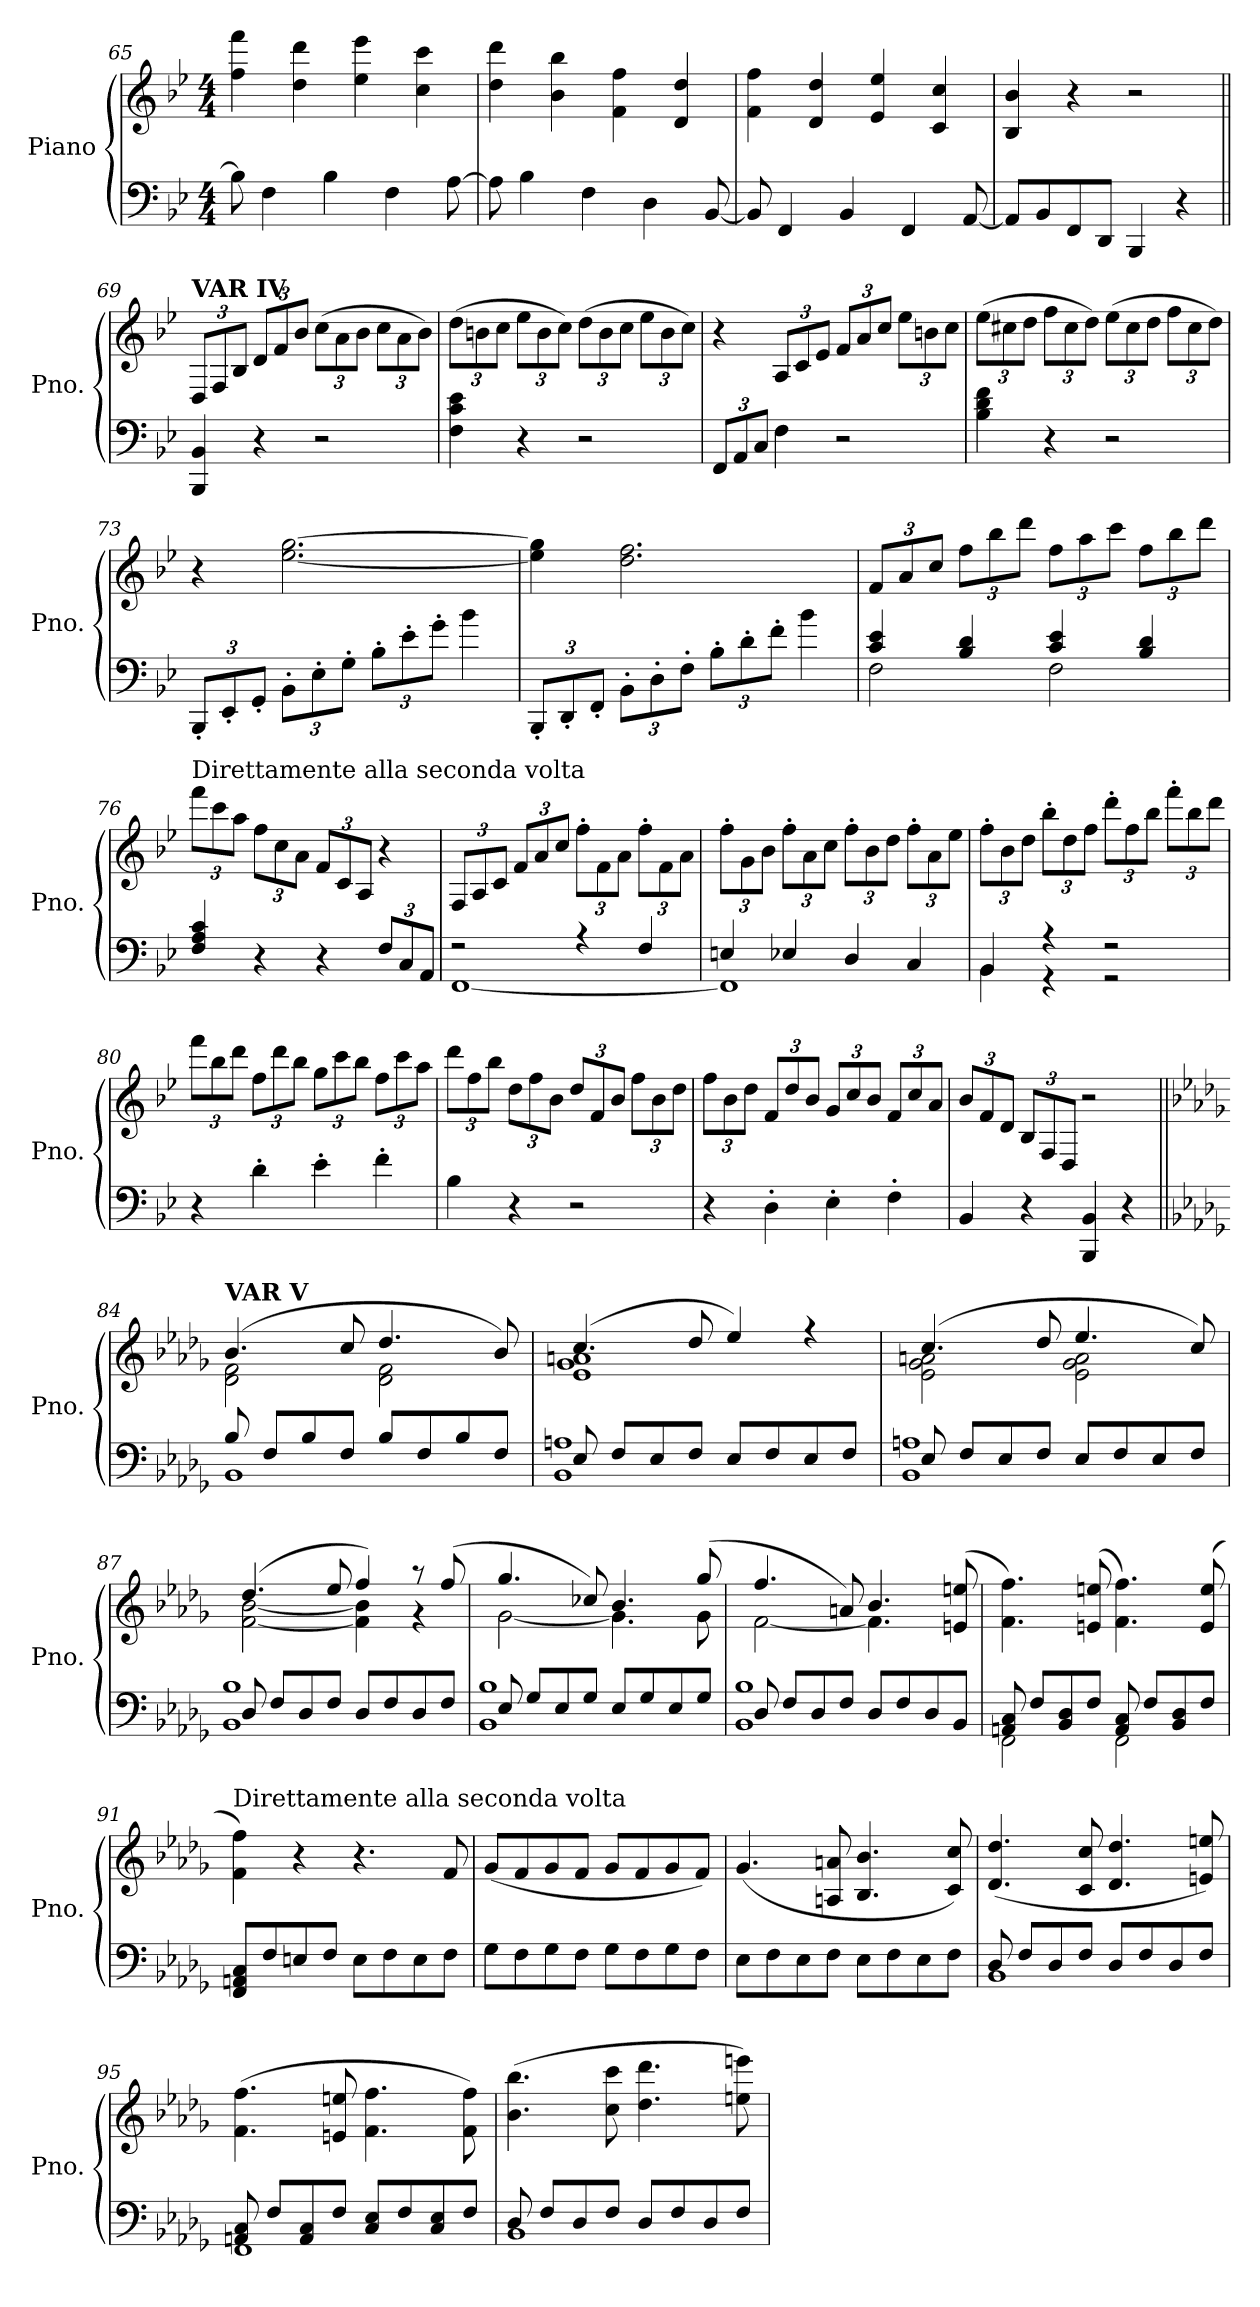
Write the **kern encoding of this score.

**kern	**kern
*part1	*part1
*staff2	*staff1
*I"Piano	*
*I'Pno.	*
*clefF4	*clefG2
*k[b-e-]	*k[b-e-]
*B-:	*B-:
*M4/4	*M4/4
=65	=65
8B-\]	4ff\ 4fff\
4F\	.
.	4dd\ 4ddd\
4B-\	.
.	4ee-\ 4eee-\
4F\	.
.	4cc\ 4ccc\
[8A\	.
=66	=66
8A\]	4dd\ 4ddd\
4B-\	.
.	4b-\ 4bb-\
4F\	.
.	4f\ 4ff\
4D\	.
.	4d/ 4dd/
[8BB-/	.
=67	=67
8BB-/]	4f\ 4ff\
4FF/	.
.	4d/ 4dd/
4BB-/	.
.	4e-/ 4ee-/
4FF/	.
.	4c/ 4cc/
[8AA/	.
=68	=68
8AA/L]	4B-/ 4b-/
8BB-/	.
8FF/	4r
8DD/J	.
4BBB-/	2r
4r	.
!!LO:LB:g=z
=69||	=69||
*	*Xbrackettup
!	!LO:TX:a:B:t=VAR IV
4BBB-/ 4BB-/	12D/L
.	12F/
.	12B-/J
4r	12d/L
.	12f/
.	12b-/J
2r	(>12cc\L
.	12a\
.	12b-\J
.	12cc\L
.	12a\
.	12b-\J)
=70	=70
4F\ 4c\ 4e-\	(>12dd\L
.	12bn\
.	12cc\J
4r	12ee-\L
.	12b\
.	12cc\J)
2r	(>12dd\L
.	12b\
.	12cc\J
.	12ee-\L
.	12b\
.	12cc\J)
=71	=71
*Xbrackettup	*
12FF/L	4r
12AA/	.
12C/J	.
4F\	12A/L
.	12c/
.	12e-/J
2r	12f/L
.	12a/
.	12cc/J
.	12ee-\L
.	12bn\
.	12cc\J
!!LO:LB:g=z
=72	=72
4B-\ 4d\ 4f\	(>12ee-\L
.	12cc#X\
.	12dd\J
4r	12ff\L
.	12cc#\
.	12dd\J)
2r	(>12ee-\L
.	12cc#\
.	12dd\J
.	12ff\L
.	12cc#\
.	12dd\J)
=73	=73
12BBB-'/L	4r
12EE-'/	.
12GG'/J	.
12BB-'\L	[2.ee-\ [2.gg\
12E-'\	.
12G'\J	.
12B-'\L	.
12e-'\	.
12g'\J	.
4b-\	.
=74	=74
12BBB-'/L	4ee-\] 4gg\]
12DD'/	.
12FF'/J	.
12BB-'\L	2.dd\ 2.ff\
12D'\	.
12F'\J	.
12B-'\L	.
12d'\	.
12f'\J	.
4b-\	.
!!LO:LB:g=z
=75	=75
*^	*
4c/ 4e-/	2F\	12f/L
.	.	12a/
.	.	12cc/J
4B-/ 4d/	.	12ff\L
.	.	12bb-\
.	.	12ddd\J
4c/ 4e-/	2F\	12ff\L
.	.	12aa\
.	.	12ccc\J
4B-/ 4d/	.	12ff\L
.	.	12bb-\
.	.	12ddd\J
*v	*v	*
=76	=76
!	!LO:TX:a:t=Direttamente alla seconda volta
4F/ 4A/ 4c/	12fff\L
.	12ccc\
.	12aa\J
4r	12ff\L
.	12cc\
.	12a\J
4r	12f/L
.	12c/
.	12A/J
12F/L	4r
12C/	.
12AA/J	.
=77	=77
*^	*
2r	[1FF	12F/L
.	.	12A/
.	.	12c/J
.	.	12f/L
.	.	12a/
.	.	12cc/J
4r	.	12ff'\L
.	.	12f\
.	.	12a\J
4F/	.	12ff'\L
.	.	12f\
.	.	12a\J
!!LO:LB:g=z
=78	=78	=78
4En/	1FF]	12ff'\L
.	.	12g\
.	.	12b-\J
4E-X/	.	12ff'\L
.	.	12a\
.	.	12cc\J
4D/	.	12ff'\L
.	.	12b-\
.	.	12dd\J
4C/	.	12ff'\L
.	.	12a\
.	.	12ee-\J
=79	=79	=79
4BB-/	4BB-\	12ff'\L
.	.	12b-\
.	.	12dd\J
4r	4r	12bb-'\L
.	.	12dd\
.	.	12ff\J
2r	2r	12ddd'\L
.	.	12ff\
.	.	12bb-\J
.	.	12fff'\L
.	.	12bb-\
.	.	12ddd\J
*v	*v	*
=80	=80
4r	12fff\L
.	12bb-\
.	12ddd\J
4d'\	12ff\L
.	12ddd\
.	12bb-\J
4e-'\	12gg\L
.	12ccc\
.	12bb-\J
4f'\	12ff\L
.	12ccc\
.	12aa\J
!!LO:PB:g=z
=81	=81
4B-\	12ddd\L
.	12ff\
.	12bb-\J
4r	12dd\L
.	12ff\
.	12b-\J
2r	12dd/L
.	12f/
.	12b-/J
.	12ff\L
.	12b-\
.	12dd\J
=82	=82
4r	12ff\L
.	12b-\
.	12dd\J
4D'\	12f/L
.	12dd/
.	12b-/J
4E-'\	12g/L
.	12cc/
.	12b-/J
4F'\	12f/L
.	12cc/
.	12a/J
=83	=83
4BB-/	12b-/L
.	12f/
.	12d/J
4r	12B-/L
.	12F/
.	12D/J
4BBB-/ 4BB-/	2r
4r	.
!!LO:LB:g=z
=84||	=84||
*k[b-e-a-d-g-]	*k[b-e-a-d-g-]
*b-:	*b-:
*^	*^
!	!	!LO:TX:a:B:t=VAR V	!
8B-/	1BB-	(>4.b-/	2d-\ 2f\
8F/L	.	.	.
8B-/	.	.	.
8F/J	.	8cc/	.
8B-/L	.	4.dd-/	2d-\ 2f\
8F/	.	.	.
8B-/	.	.	.
8F/J	.	8b-/)	.
=85	=85	=85	=85
8E-/	1BB- 1An	(>4.cc/	1e- 1g- 1an
8F/L	.	.	.
8E-/	.	.	.
8F/J	.	8dd-/	.
8E-/L	.	4ee-/)	.
8F/	.	.	.
8E-/	.	4r	.
8F/J	.	.	.
=86	=86	=86	=86
8E-/	1BB- 1An	(>4.cc/	2e-\ 2g-\ 2an\
8F/L	.	.	.
8E-/	.	.	.
8F/J	.	8dd-/	.
8E-/L	.	4.ee-/	2e-\ 2g-\ 2a\
8F/	.	.	.
8E-/	.	.	.
8F/J	.	8cc/)	.
!!LO:LB:g=z	!!
=87	=87	=87	=87
8D-/	1BB- 1B-	(>4.dd-/	[2f\ [2b-\
8F/L	.	.	.
8D-/	.	.	.
8F/J	.	8ee-/	.
8D-/L	.	4ff/)	4f\] 4b-\]
8F/	.	.	.
8D-/	.	8r	4r
8F/J	.	(>8ff/	.
=88	=88	=88	=88
8E-/	1BB- 1B-	4.gg-/	[2g-\
8G-/L	.	.	.
8E-/	.	.	.
8G-/J	.	8cc-X/)	.
8E-/L	.	4.b-/	4.g-\]
8G-/	.	.	.
8E-/	.	.	.
8G-/J	.	(>8gg-/	8g-\
=89	=89	=89	=89
8D-/	1BB- 1B-	4.ff/	[2f\
8F/L	.	.	.
8D-/	.	.	.
8F/J	.	8an/)	.
8D-/L	.	4.b-/	4.f\]
8F/	.	.	.
8D-/	.	.	.
8BB-/J	.	(>8en/ 8een/	8ryy
*	*	*v	*v
!!LO:LB:g=z
=90	=90	=90
8AAn/ 8C/	2FF\	4.f\ 4.ff\)
8F/L	.	.
8BB-/ 8D-/	.	.
8F/J	.	(>8en/ 8een/
8AA/ 8C/	2FF\	4.f\ 4.ff\)
8F/L	.	.
8BB-/ 8D-/	.	.
8F/J	.	(<8e/ 8ee/
*v	*v	*
=91	=91
!	!LO:TX:a:t=Direttamente alla seconda volta
8FF/ 8AAn/ 8C/L	4f\ 4ff\)
8F/	.
8En/	4r
8F/J	.
8E\L	4.r
8F\	.
8E\	.
8F\J	8f/
=92	=92
8G-\L	(<8g-/L
8F\	8f/
8G-\	8g-/
8F\J	8f/J
8G-\L	8g-/L
8F\	8f/
8G-\	8g-/
8F\J	8f/J)
=93	=93
8E-\L	(<4.g-/
8F\	.
8E-\	.
8F\J	8An/ 8an/
8E-\L	4.B-/ 4.b-/
8F\	.
8E-\	.
8F\J	8c/ 8cc/)
!!LO:LB:g=z
=94	=94
*^	*
8D-/	1BB-	(<4.d-/ 4.dd-/
8F/L	.	.
8D-/	.	.
8F/J	.	8c/ 8cc/
8D-/L	.	4.d-/ 4.dd-/
8F/	.	.
8D-/	.	.
8F/J	.	8en/ 8een/)
=95	=95	=95
8AAn/ 8C/	1FF	(>4.f\ 4.ff\
8F/L	.	.
8AA/ 8C/	.	.
8F/J	.	8en/ 8een/
8C/ 8E-/L	.	4.f\ 4.ff\
8F/	.	.
8C/ 8E-/	.	.
8F/J	.	8f\ 8ff\)
=96	=96	=96
8D-/	1BB-	(>4.b-\ 4.bb-\
8F/L	.	.
8D-/	.	.
8F/J	.	8cc\ 8ccc\
8D-/L	.	4.dd-\ 4.ddd-\
8F/	.	.
8D-/	.	.
8F/J	.	8een\ 8eeen\)
*v	*v	*
=	=
*-	*-
